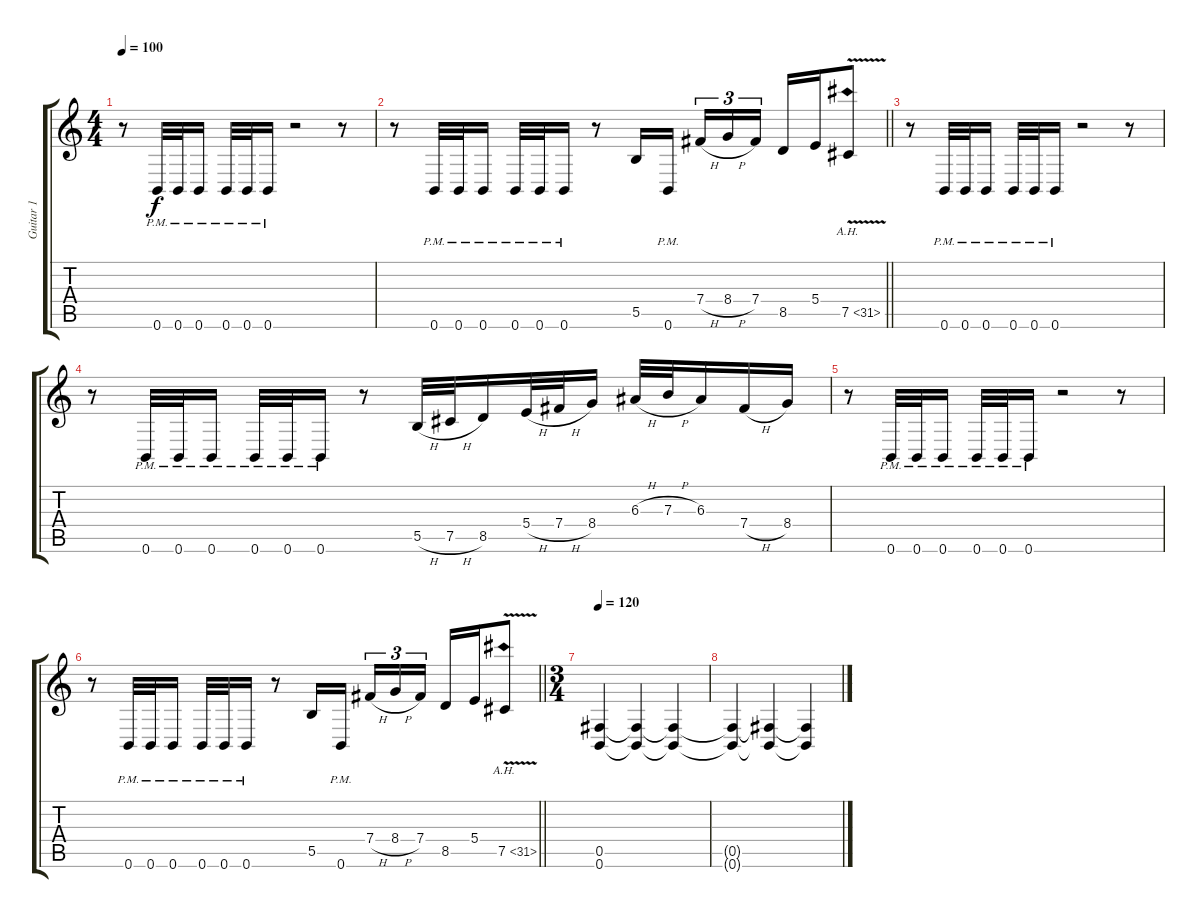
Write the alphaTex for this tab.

\track ("Guitar 1" "Guitar 1") {instrument distortionguitar}
\staff {score tabs}
\tuning (Db4 Ab3 E3 B2 Gb2 B1) {hide}
\ts (4 4)
\tempo 100
\clef g2
\ks c
r.8{dy f} 0.6{pm}.32 0.6{pm}.32 0.6{pm}.16 0.6{pm}.32 0.6{pm}.32 0.6{pm}.16 r.2 r.8 |
\barLineRight lightlight
r.8 0.6{pm}.32 0.6{pm}.32 0.6{pm}.16 0.6{pm}.32 0.6{pm}.32 0.6{pm}.16 r.8 5.5.16 0.6{pm}.16{beam splitsecondary} 7.4{h}.16{tu (3 2)} 8.4{h}.16{tu (3 2)} 7.4.16{tu (3 2)} 8.5.16 5.4.16 7.5{ah 24 v}.8 |
r.8 0.6{pm}.32 0.6{pm}.32 0.6{pm}.16 0.6{pm}.32 0.6{pm}.32 0.6{pm}.16 r.2 r.8 |
r.8 0.6{pm}.32 0.6{pm}.32 0.6{pm}.16 0.6{pm}.32 0.6{pm}.32 0.6{pm}.16 r.8 5.5{h}.32 7.5{h}.32 8.5.16 5.4{h}.32 7.4{h}.32 8.4.16 6.3{h}.32 7.3{h}.32 6.3.16 7.4{h}.16 8.4.16 |
r.8 0.6{pm}.32 0.6{pm}.32 0.6{pm}.16 0.6{pm}.32 0.6{pm}.32 0.6{pm}.16 r.2 r.8 |
\barLineRight lightlight
r.8 0.6{pm}.32 0.6{pm}.32 0.6{pm}.16 0.6{pm}.32 0.6{pm}.32 0.6{pm}.16 r.8 5.5.16 0.6{pm}.16{beam splitsecondary} 7.4{h}.16{tu (3 2)} 8.4{h}.16{tu (3 2)} 7.4.16{tu (3 2)} 8.5.16 5.4.16 7.5{ah 24 v}.8 |
\ts (3 4)
\tempo 120
(0.5 0.6).4 (0.5{t} 0.6{t}).4 (0.5{t} 0.6{t}).4 |
(0.5{t} 0.6{t}).4 (0.5{t} 0.6{t}).4 (0.5{t} 0.6{t}).4
